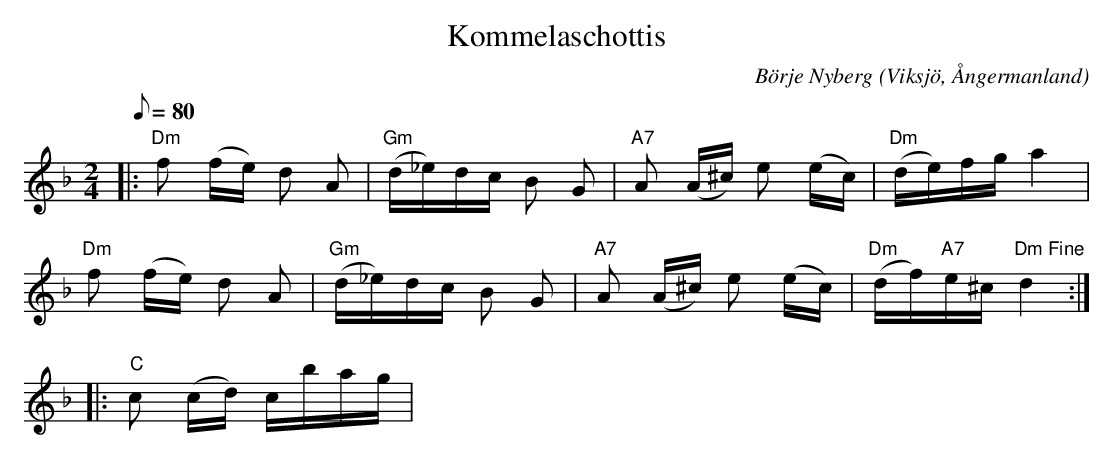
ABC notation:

X:1
T:Kommelaschottis
C:Börje Nyberg
O:Viksjö, Ångermanland
M:2/4
L:1/8
Q:80
K:Dm
|: "Dm"f (f/2e/2) d A | "Gm"(d/2_e/2)d/2c/2 B G | "A7"A (A/2^c/2) e (e/2c/2) |"Dm"(d/2e/2)f/2g/2 a2 |
"Dm"f (f/2e/2) d A | "Gm" (d/2_e/2)d/2c/2 B G | "A7"A (A/2^c/2) e (e/2c/2) | "Dm"(d/2f/2)"A7"e/2^c/2 "Dm Fine"d2::
"C"c (c/2d/2) c/2b/2a/2g/2 |
